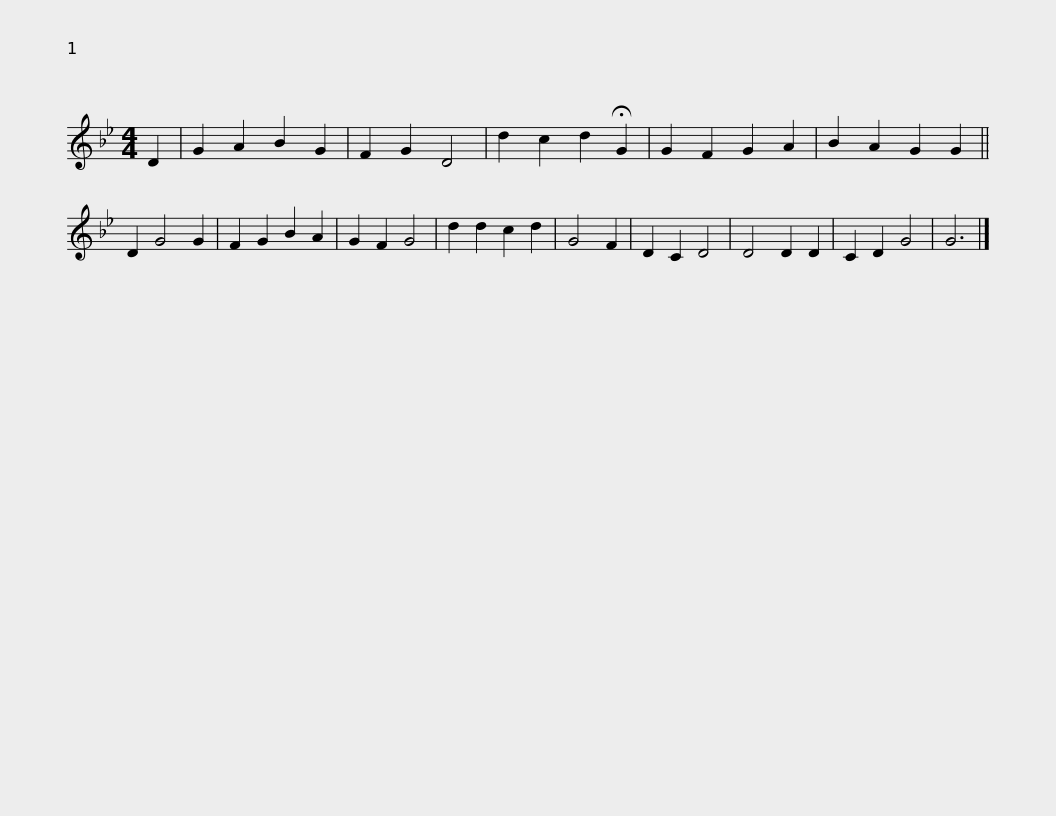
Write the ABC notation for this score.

X:1
L:1/8
M:4/4
I:linebreak $
K:Gmin
V:1 treble
V:1
 D2 | G2 A2 B2 G2 | F2 G2 D4 | d2 c2 d2 !fermata!G2 | G2 F2 G2 A2 | %5
 B2 A2 G2 G2 || D2 G4 G2 | F2 G2 B2 A2 | G2 F2 G4 | d2 d2 c2 d2 | %10
 G4 F2 |$ D2 C2 D4 | D4 D2 D2 | C2 D2 G4 | G6 |] %15
